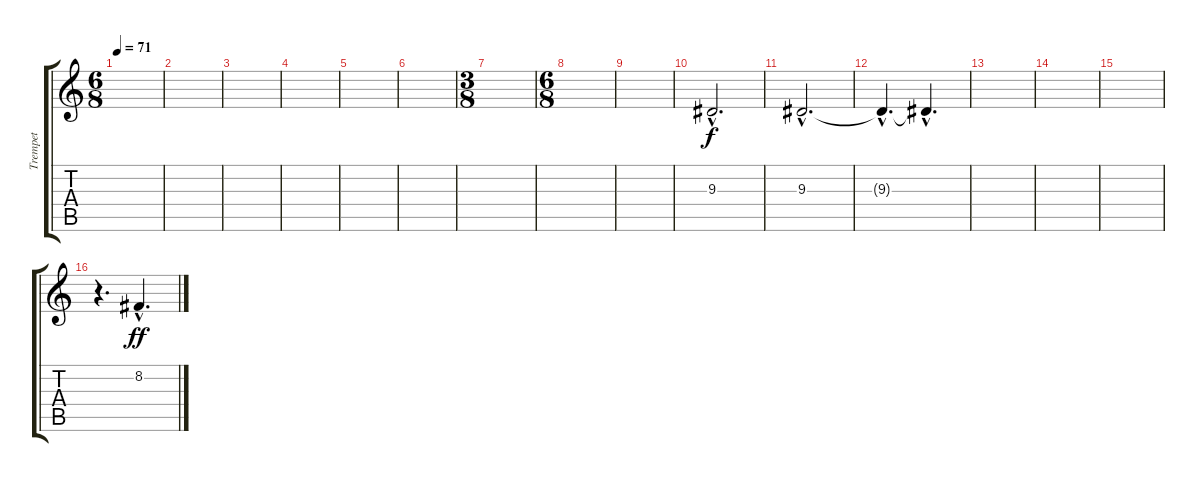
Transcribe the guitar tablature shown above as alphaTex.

\track ("Trempet" "Trempet") {instrument trumpet}
\staff {score tabs}
\tuning (Eb4 Bb3 Gb3 Db3 Ab2 Eb2) {hide}
\ts (6 8)
\tempo 71
\clef g2
\ks c
|
|
|
|
|
|
\ts (3 8)
|
\ts (6 8)
|
|
9.3{hac}.2{d} |
9.3{hac}.2{d dy f} |
9.3{hac t}.4{d} 9.3{hac t}.4{d} |
|
|
|
r.4{d} 8.2{hac}.4{d dy ff}
